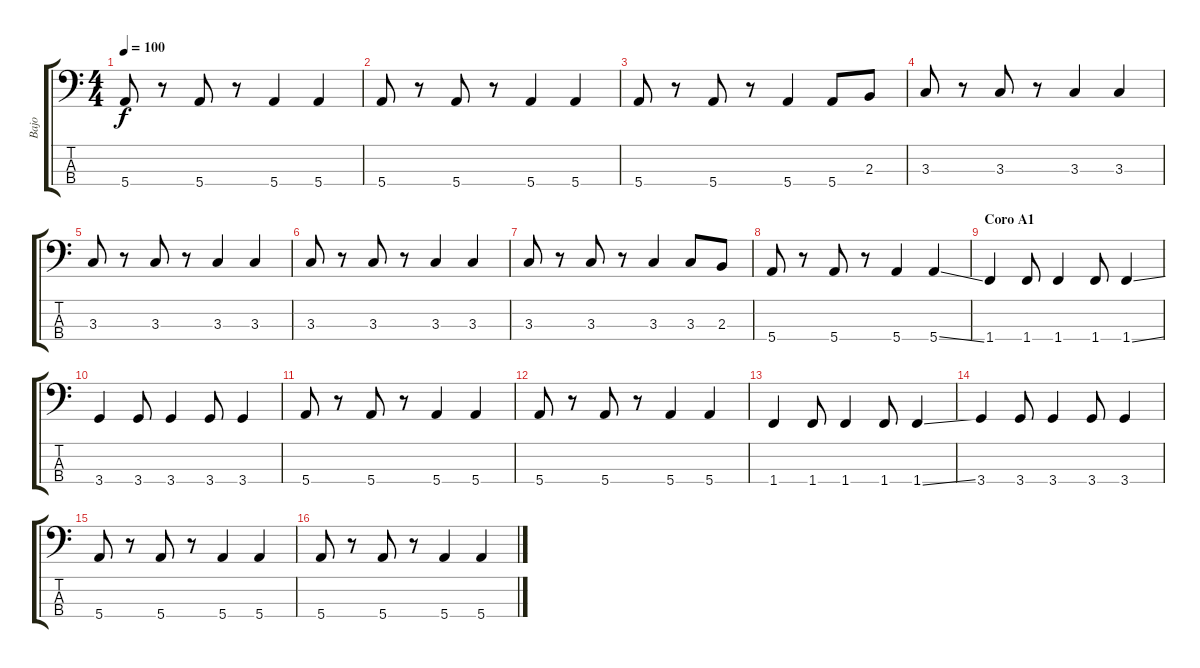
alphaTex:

\track ("Bajo" "Bajo") {instrument electricbassfinger}
\staff {score tabs}
\tuning (G2 D2 A1 E1) {hide}
\ts (4 4)
\tempo 100
\clef f4
\ks c
5.4.8{dy f} r.8 5.4.8 r.8 5.4.4 5.4.4 |
5.4.8 r.8 5.4.8 r.8 5.4.4 5.4.4 |
5.4.8 r.8 5.4.8 r.8 5.4.4 5.4.8 2.3.8 |
3.3.8 r.8 3.3.8 r.8 3.3.4 3.3.4 |
3.3.8 r.8 3.3.8 r.8 3.3.4 3.3.4 |
3.3.8 r.8 3.3.8 r.8 3.3.4 3.3.4 |
3.3.8 r.8 3.3.8 r.8 3.3.4 3.3.8 2.3.8 |
5.4.8 r.8 5.4.8 r.8 5.4.4 5.4{ss}.4 |
\section ("" "Coro A1")
1.4.4 1.4.8 1.4.4 1.4.8 1.4{ss}.4 |
3.4.4 3.4.8 3.4.4 3.4.8 3.4.4 |
5.4.8 r.8 5.4.8 r.8 5.4.4 5.4.4 |
5.4.8 r.8 5.4.8 r.8 5.4.4 5.4.4 |
1.4.4 1.4.8 1.4.4 1.4.8 1.4{ss}.4 |
3.4.4 3.4.8 3.4.4 3.4.8 3.4.4 |
5.4.8 r.8 5.4.8 r.8 5.4.4 5.4.4 |
5.4.8 r.8 5.4.8 r.8 5.4.4 5.4.4
